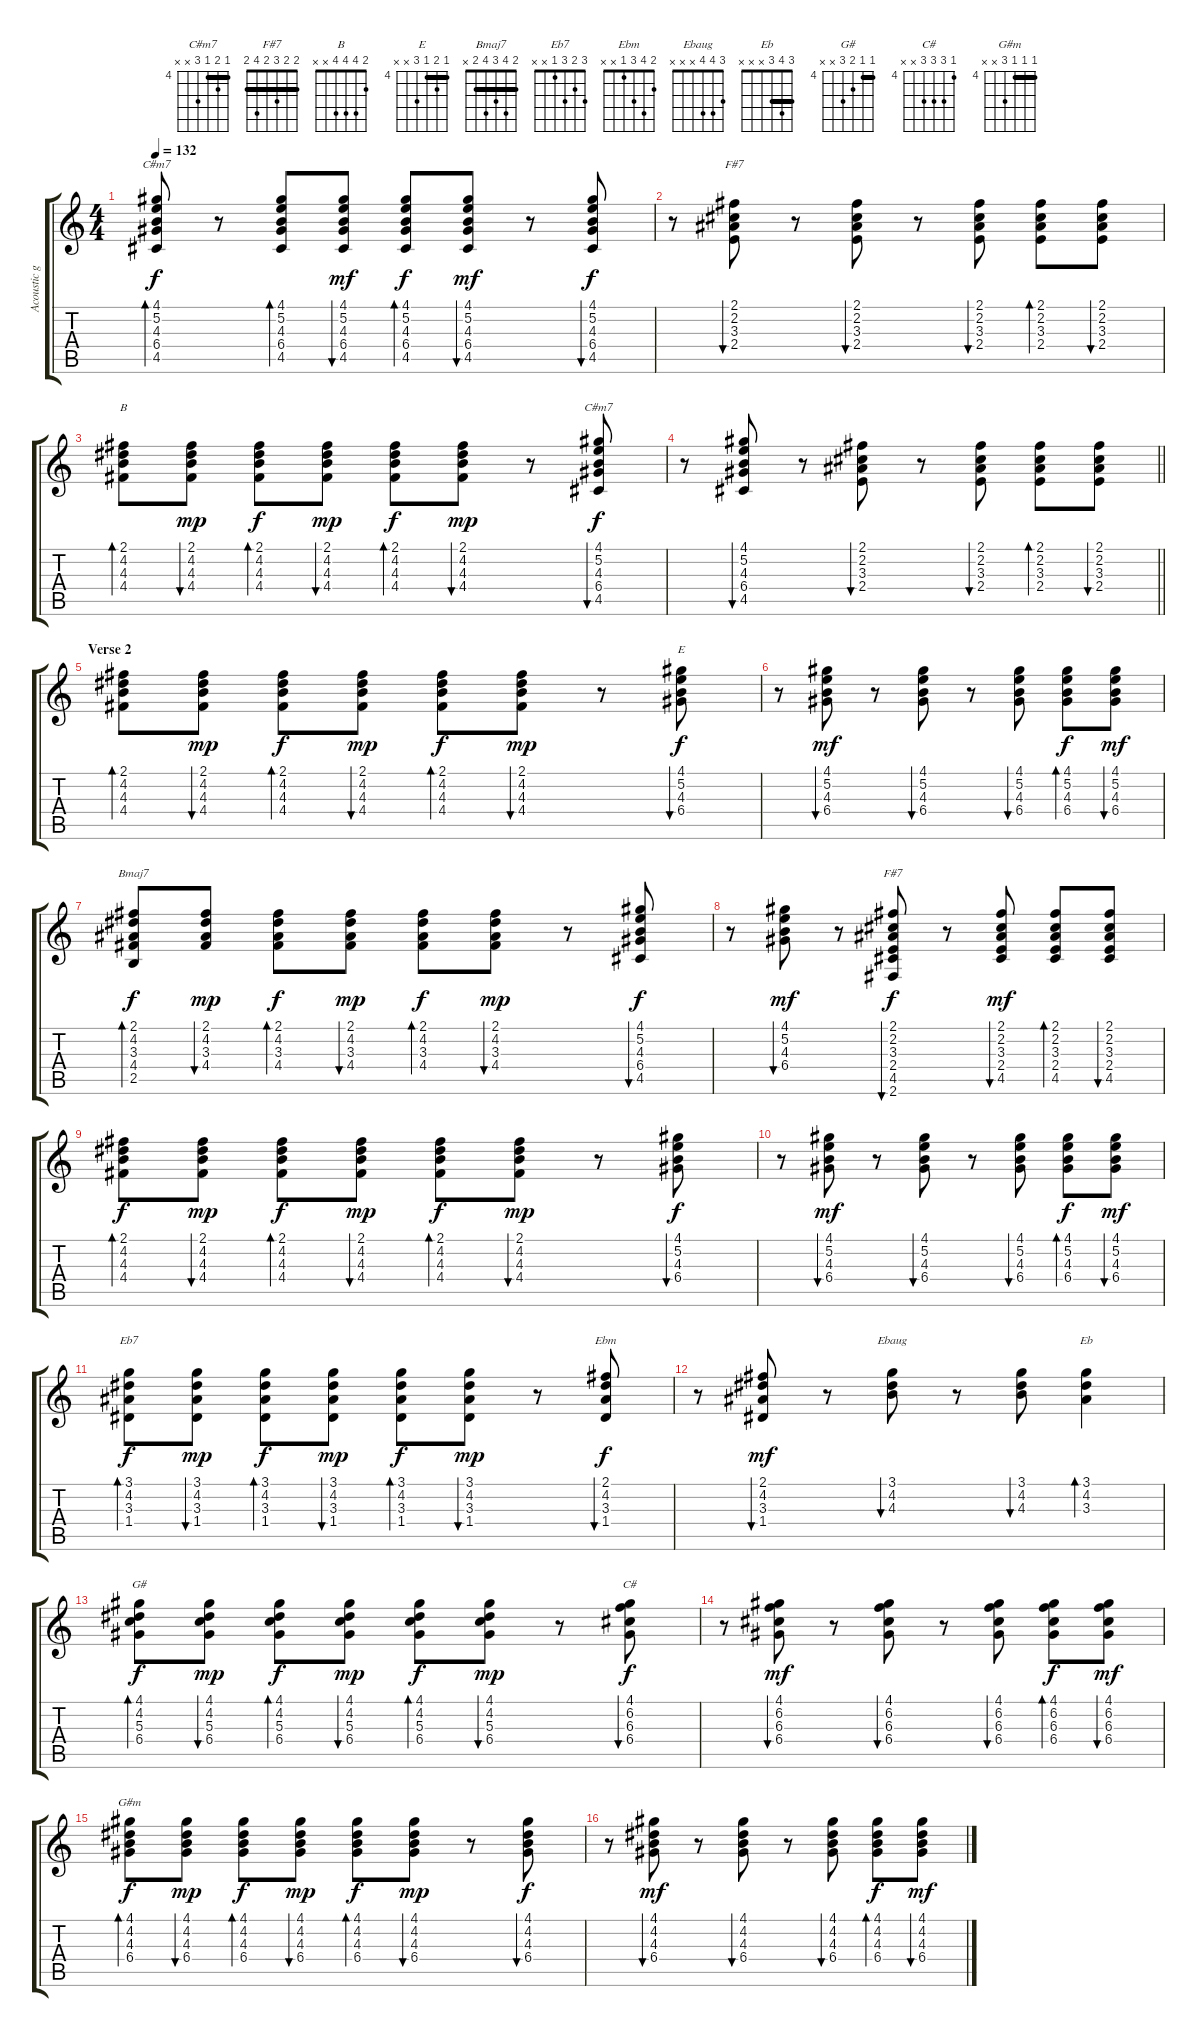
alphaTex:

\track ("Acoustic guitar" "Acoustic g") {instrument acousticguitarnylon}
\staff {score tabs}
\tuning (E4 B3 G3 D3 A2 E2) {hide}
\chord ("C#m7" 4 5 4 6 4 x) {firstfret 4 barre 4}
\chord ("F#7" 2 2 3 2 x x) {barre 2}
\chord ("B" 2 4 4 4 x x)
\chord ("C#m7" 4 5 4 6 x x) {firstfret 4 barre 4}
\chord ("E" 4 5 4 6 x x) {firstfret 4 barre 4}
\chord ("Bmaj7" 2 4 3 4 2 x) {barre 2}
\chord ("F#7" 2 2 3 2 4 2) {barre 2}
\chord ("Eb7" 3 2 3 1 x x) {barre 1}
\chord ("Ebm" 2 4 3 1 x x) {barre 1}
\chord ("Ebaug" 3 4 4 x x x)
\chord ("Eb" 3 4 3 x x x) {barre 3}
\chord ("G#" 4 4 5 6 x x) {firstfret 4 barre 4}
\chord ("C#" 4 6 6 6 x x) {firstfret 4}
\chord ("G#m" 4 4 4 6 x x) {firstfret 4 barre 4}
\ts (4 4)
\tempo 132
\clef g2
\ks c
(4.1 5.2 4.3 6.4 4.5).8{bd 60 ch "C#m7" dy f} r.8 (4.1 5.2 4.3 6.4 4.5).8{bd 60} (4.1 5.2 4.3 6.4 4.5).8{bu 60 dy mf} (4.1 5.2 4.3 6.4 4.5).8{bd 60 dy f} (4.1 5.2 4.3 6.4 4.5).8{bu 60 dy mf} r.8 (4.1 5.2 4.3 6.4 4.5).8{bu 60 dy f} |
r.8 (2.1 2.2 3.3 2.4).8{bu 60 ch "F#7"} r.8 (2.1 2.2 3.3 2.4).8{bu 60} r.8 (2.1 2.2 3.3 2.4).8{bu 60} (2.1 2.2 3.3 2.4).8{bd 60} (2.1 2.2 3.3 2.4).8{bu 60} |
(2.1 4.2 4.3 4.4).8{bd 60 ch "B"} (2.1 4.2 4.3 4.4).8{bu 60 dy mp} (2.1 4.2 4.3 4.4).8{bd 60 dy f} (2.1 4.2 4.3 4.4).8{bu 60 dy mp} (2.1 4.2 4.3 4.4).8{bd 60 dy f} (2.1 4.2 4.3 4.4).8{bu 60 dy mp} r.8 (4.1 5.2 4.3 6.4 4.5).8{bu 60 ch "C#m7" dy f} |
\barLineRight lightlight
r.8 (4.1 5.2 4.3 6.4 4.5).8{bu 60} r.8 (2.1 2.2 3.3 2.4).8{bu 60} r.8 (2.1 2.2 3.3 2.4).8{bu 60} (2.1 2.2 3.3 2.4).8{bd 60} (2.1 2.2 3.3 2.4).8{bu 60} |
\section ("" "Verse 2")
(2.1 4.2 4.3 4.4).8{bd 60} (2.1 4.2 4.3 4.4).8{bu 60 dy mp} (2.1 4.2 4.3 4.4).8{bd 60 dy f} (2.1 4.2 4.3 4.4).8{bu 60 dy mp} (2.1 4.2 4.3 4.4).8{bd 60 dy f} (2.1 4.2 4.3 4.4).8{bu 60 dy mp} r.8 (4.1 5.2 4.3 6.4).8{bu 60 ch "E" dy f} |
r.8 (4.1 5.2 4.3 6.4).8{bu 60 dy mf} r.8 (4.1 5.2 4.3 6.4).8{bu 60} r.8 (4.1 5.2 4.3 6.4).8{bu 60} (4.1 5.2 4.3 6.4).8{bd 60 dy f} (4.1 5.2 4.3 6.4).8{bu 60 dy mf} |
(2.1 4.2 3.3 4.4 2.5).8{bd 60 ch "Bmaj7" dy f} (2.1 4.2 3.3 4.4).8{bu 60 dy mp} (2.1 4.2 3.3 4.4).8{bd 60 dy f} (2.1 4.2 3.3 4.4).8{bu 60 dy mp} (2.1 4.2 3.3 4.4).8{bd 60 dy f} (2.1 4.2 3.3 4.4).8{bu 60 dy mp} r.8 (4.1 5.2 4.3 6.4 4.5).8{bu 60 dy f} |
r.8 (4.1 5.2 4.3 6.4).8{bu 60 dy mf} r.8 (2.1 2.2 3.3 2.4 4.5 2.6).8{bu 60 ch "F#7" dy f} r.8 (2.1 2.2 3.3 2.4 4.5).8{bu 60 dy mf} (2.1 2.2 3.3 2.4 4.5).8{bd 60} (2.1 2.2 3.3 2.4 4.5).8{bu 60} |
(2.1 4.2 4.3 4.4).8{bd 60 dy f} (2.1 4.2 4.3 4.4).8{bu 60 dy mp} (2.1 4.2 4.3 4.4).8{bd 60 dy f} (2.1 4.2 4.3 4.4).8{bu 60 dy mp} (2.1 4.2 4.3 4.4).8{bd 60 dy f} (2.1 4.2 4.3 4.4).8{bu 60 dy mp} r.8 (4.1 5.2 4.3 6.4).8{bu 60 dy f} |
r.8 (4.1 5.2 4.3 6.4).8{bu 60 dy mf} r.8 (4.1 5.2 4.3 6.4).8{bu 60} r.8 (4.1 5.2 4.3 6.4).8{bu 60} (4.1 5.2 4.3 6.4).8{bd 60 dy f} (4.1 5.2 4.3 6.4).8{bu 60 dy mf} |
(3.1 4.2 3.3 1.4).8{bd 60 ch "Eb7" dy f} (3.1 4.2 3.3 1.4).8{bu 60 dy mp} (3.1 4.2 3.3 1.4).8{bd 60 dy f} (3.1 4.2 3.3 1.4).8{bu 60 dy mp} (3.1 4.2 3.3 1.4).8{bd 60 dy f} (3.1 4.2 3.3 1.4).8{bu 60 dy mp} r.8 (2.1 4.2 3.3 1.4).8{bu 60 ch "Ebm" dy f} |
r.8 (2.1 4.2 3.3 1.4).8{bu 60 dy mf} r.8 (3.1 4.2 4.3).8{bu 60 ch "Ebaug"} r.8 (3.1 4.2 4.3).8{bu 60} (3.1 4.2 3.3).4{bd 60 ch "Eb"} |
(4.1 4.2 5.3 6.4).8{bd 60 ch "G#" dy f} (4.1 4.2 5.3 6.4).8{bu 60 dy mp} (4.1 4.2 5.3 6.4).8{bd 60 dy f} (4.1 4.2 5.3 6.4).8{bu 60 dy mp} (4.1 4.2 5.3 6.4).8{bd 60 dy f} (4.1 4.2 5.3 6.4).8{bu 60 dy mp} r.8 (4.1 6.2 6.3 6.4).8{bu 60 ch "C#" dy f} |
r.8 (4.1 6.2 6.3 6.4).8{bu 60 dy mf} r.8 (4.1 6.2 6.3 6.4).8{bu 60} r.8 (4.1 6.2 6.3 6.4).8{bu 60} (4.1 6.2 6.3 6.4).8{bd 60 dy f} (4.1 6.2 6.3 6.4).8{bu 60 dy mf} |
(4.1 4.2 4.3 6.4).8{bd 60 ch "G#m" dy f} (4.1 4.2 4.3 6.4).8{bu 60 dy mp} (4.1 4.2 4.3 6.4).8{bd 60 dy f} (4.1 4.2 4.3 6.4).8{bu 60 dy mp} (4.1 4.2 4.3 6.4).8{bd 60 dy f} (4.1 4.2 4.3 6.4).8{bu 60 dy mp} r.8 (4.1 4.2 4.3 6.4).8{bu 60 dy f} |
r.8 (4.1 4.2 4.3 6.4).8{bu 60 dy mf} r.8 (4.1 4.2 4.3 6.4).8{bu 60} r.8 (4.1 4.2 4.3 6.4).8{bu 60} (4.1 4.2 4.3 6.4).8{bd 60 dy f} (4.1 4.2 4.3 6.4).8{bu 60 dy mf}
